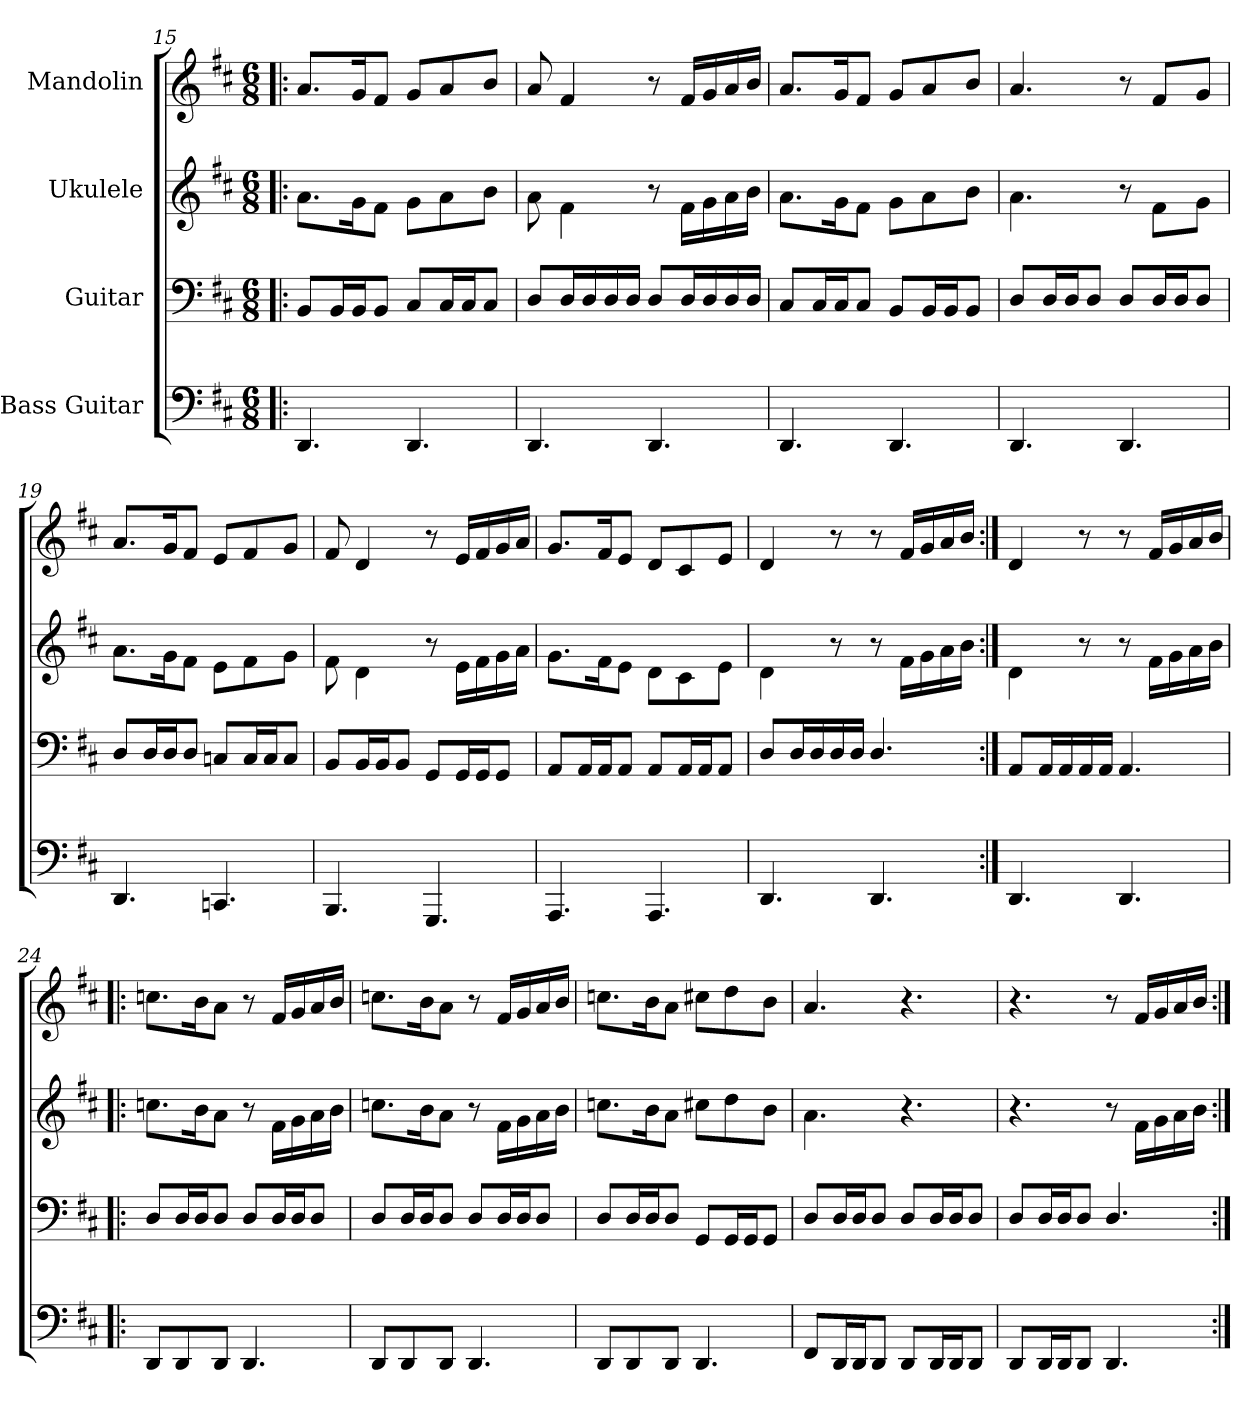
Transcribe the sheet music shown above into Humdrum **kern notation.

**kern	**kern	**kern	**kern
*part4	*part3	*part2	*part1
*staff4	*staff3	*staff2	*staff1
*I"Bass Guitar	*I"Guitar	*I"Ukulele	*I"Mandolin
*	*	*	*clefG2
*k[f#c#]	*k[f#c#]	*k[f#c#]	*k[f#c#]
*D:	*D:	*D:	*D:
*M6/8	*M6/8	*M6/8	*M6/8
=15!|:	=15!|:	=15!|:	=15!|:
4.DDi/	8BBj/L	8.aZ\L	8.aV/L
.	16BBj/L	.	.
.	16BBj/J	16gZ\k	16gV/k
.	8BBj/J	8f#Z\J	8f#V/J
4.DDi/	8C#j/L	8gZ\L	8gV/L
.	16C#j/L	8aZ\	8aV/
.	16C#j/J	.	.
.	8C#j/J	8bZ\J	8bV/J
=16	=16	=16	=16
4.DDi/	8Dj/L	8aZ\	8aV/
.	16Dj/L	4f#Z\	4f#V/
.	16Dj/	.	.
.	16Dj/	.	.
.	16Dj/JJ	.	.
4.DDi/	8Dj/L	8r	8r
.	16Dj/L	16f#Z\LL	16f#V/LL
.	16Dj/	16gZ\	16gV/
.	16Dj/	16aZ\	16aV/
.	16Dj/JJ	16bZ\JJ	16bV/JJ
=17	=17	=17	=17
4.DDi/	8C#j/L	8.aZ\L	8.aV/L
.	16C#j/L	.	.
.	16C#j/J	16gZ\k	16gV/k
.	8C#j/J	8f#Z\J	8f#V/J
4.DDi/	8BBj/L	8gZ\L	8gV/L
.	16BBj/L	8aZ\	8aV/
.	16BBj/J	.	.
.	8BBj/J	8bZ\J	8bV/J
!!LO:LB:g=z
=18	=18	=18	=18
4.DDi/	8Dj/L	4.aZ\	4.aV/
.	16Dj/L	.	.
.	16Dj/J	.	.
.	8Dj/J	.	.
4.DDi/	8Dj/L	8r	8r
.	16Dj/L	8f#Z\L	8f#V/L
.	16Dj/J	.	.
.	8Dj/J	8gZ\J	8gV/J
=19	=19	=19	=19
4.DDi/	8Dj/L	8.aZ\L	8.aV/L
.	16Dj/L	.	.
.	16Dj/J	16gZ\k	16gV/k
.	8Dj/J	8f#Z\J	8f#V/J
4.CCi/	8Cj/L	8eZ\L	8eV/L
.	16Cj/L	8f#Z\	8f#V/
.	16Cj/J	.	.
.	8Cj/J	8gZ\J	8gV/J
=20	=20	=20	=20
4.BBBi/	8BBj/L	8f#Z\	8f#V/
.	16BBj/L	4dZ\	4dV/
.	16BBj/J	.	.
.	8BBj/J	.	.
4.GGGi/	8GGj/L	8r	8r
.	16GGj/L	16eZ\LL	16eV/LL
.	16GGj/J	16f#Z\	16f#V/
.	8GGj/J	16gZ\	16gV/
.	.	16aZ\JJ	16aV/JJ
=21	=21	=21	=21
4.AAAi/	8AAj/L	8.gZ\L	8.gV/L
.	16AAj/L	.	.
.	16AAj/J	16f#Z\k	16f#V/k
.	8AAj/J	8eZ\J	8eV/J
4.AAAi/	8AAj/L	8dZ\L	8dV/L
.	16AAj/L	8c#Z\	8c#V/
.	16AAj/J	.	.
.	8AAj/J	8eZ\J	8eV/J
!!LO:LB:g=z
=22	=22	=22	=22
4.DDi/	8Dj/L	4dZ\	4dV/
.	16Dj/L	.	.
.	16Dj/	.	.
.	16Dj/	8r	8r
.	16Dj/JJ	.	.
4.DDi/	4.Dj/	8r	8r
.	.	16f#Z\LL	16f#V/LL
.	.	16gZ\	16gV/
.	.	16aZ\	16aV/
.	.	16bZ\JJ	16bV/JJ
=23:|!	=23:|!	=23:|!	=23:|!
4.DDi/	8AAj/L	4dZ\	4dV/
.	16AAj/L	.	.
.	16AAj/	.	.
.	16AAj/	8r	8r
.	16AAj/JJ	.	.
4.DDi/	4.AAj/	8r	8r
.	.	16f#Z\LL	16f#V/LL
.	.	16gZ\	16gV/
.	.	16aZ\	16aV/
.	.	16bZ\JJ	16bV/JJ
=24!|:	=24!|:	=24!|:	=24!|:
8DDi/L	8Dj/L	8.ccZ\L	8.ccnV\L
8DDi/	16Dj/L	.	.
.	16Dj/J	16bZ\k	16bV\k
8DDi/J	8Dj/J	8aZ\J	8aV\J
4.DDi/	8Dj/L	8r	8r
.	16Dj/L	16f#Z\LL	16f#V/LL
.	16Dj/J	16gZ\	16gV/
.	8Dj/J	16aZ\	16aV/
.	.	16bZ\JJ	16bV/JJ
=25	=25	=25	=25
8DDi/L	8Dj/L	8.ccZ\L	8.ccnV\L
8DDi/	16Dj/L	.	.
.	16Dj/J	16bZ\k	16bV\k
8DDi/J	8Dj/J	8aZ\J	8aV\J
4.DDi/	8Dj/L	8r	8r
.	16Dj/L	16f#Z\LL	16f#V/LL
.	16Dj/J	16gZ\	16gV/
.	8Dj/J	16aZ\	16aV/
.	.	16bZ\JJ	16bV/JJ
!!LO:PB:g=z
=26	=26	=26	=26
8DDi/L	8Dj/L	8.ccZ\L	8.ccnV\L
8DDi/	16Dj/L	.	.
.	16Dj/J	16bZ\k	16bV\k
8DDi/J	8Dj/J	8aZ\J	8aV\J
4.DDi/	8GGj/L	8cc#Z\L	8cc#XV\L
.	16GGj/L	8ddZ\	8ddV\
.	16GGj/J	.	.
.	8GGj/J	8bZ\J	8bV\J
=27	=27	=27	=27
8FF#i/L	8Dj/L	4.aZ\	4.aV/
16DDi/L	16Dj/L	.	.
16DDi/J	16Dj/J	.	.
8DDi/J	8Dj/J	.	.
8DDi/L	8Dj/L	4.r	4.r
16DDi/L	16Dj/L	.	.
16DDi/J	16Dj/J	.	.
8DDi/J	8Dj/J	.	.
=28	=28	=28	=28
8DDi/L	8Dj/L	4.r	4.r
16DDi/L	16Dj/L	.	.
16DDi/J	16Dj/J	.	.
8DDi/J	8Dj/J	.	.
4.DDi/	4.Dj/	8r	8r
.	.	16f#Z\LL	16f#V/LL
.	.	16gZ\	16gV/
.	.	16aZ\	16aV/
.	.	16bZ\JJ	16bV/JJ
=:|!	=:|!	=:|!	=:|!
*-	*-	*-	*-
